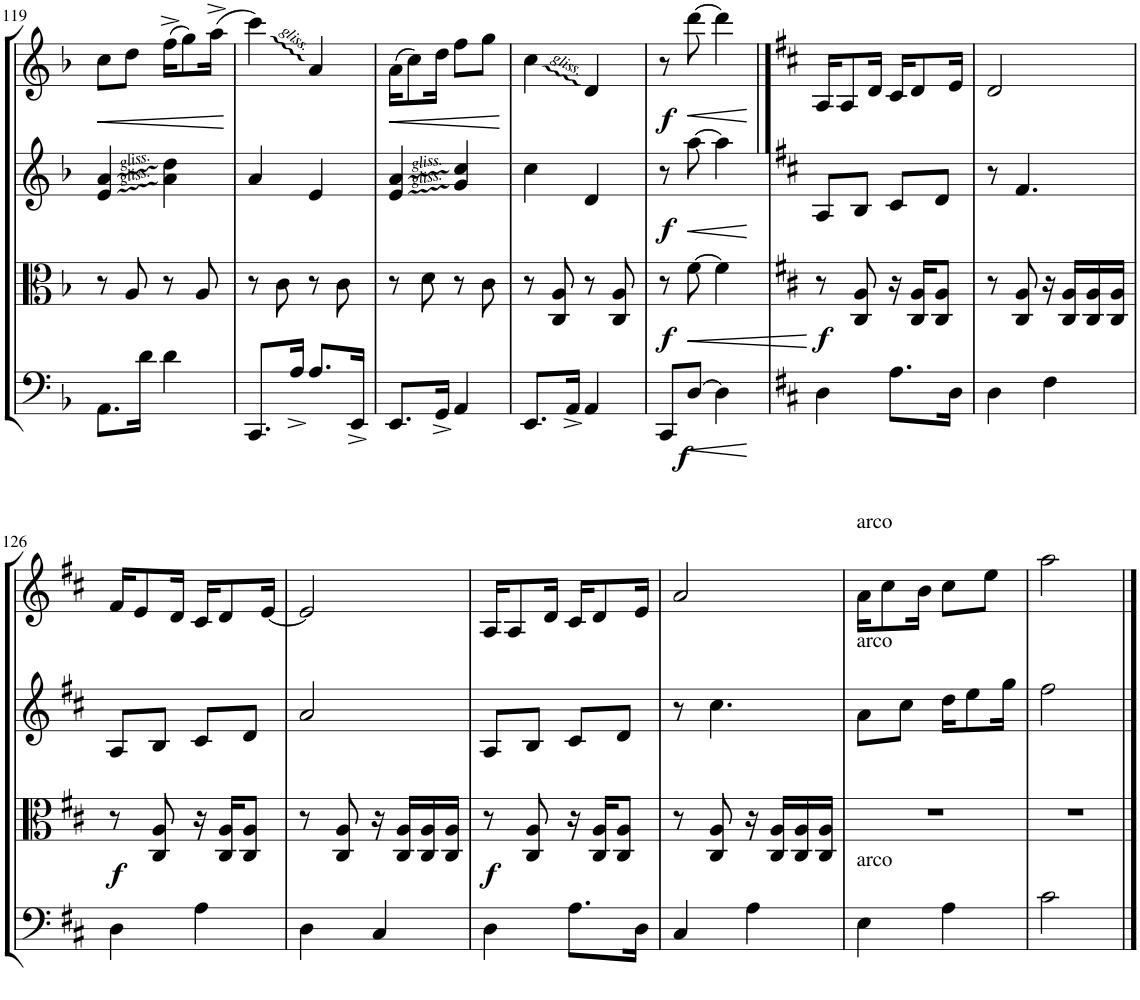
**kern	**dynam	**kern	**dynam	**kern	**dynam	**kern	**dynam
*part4	*part4	*part3	*part3	*part2	*part2	*part1	*part1
*staff4	*staff4	*staff3	*staff3	*staff2	*staff2	*staff1	*staff1
*I"Violoncello	*	*I"Viola	*	*I"Violin II	*	*I"Violin I	*
*I'Vc	*	*I'Vla	*	*I'Vln	*	*I'Vln	*
!!LO:PB:g=z
*clefF4	*	*clefC3	*	*clefG2	*	*clefG2	*
*k[b-]	*	*k[b-]	*	*k[b-]	*	*k[b-]	*
*M2/4	*	*M2/4	*	*M2/4	*	*M2/4	*
=119	=119	=119	=119	=119	=119	=119	=119
!	!	!	!	!	!	!	!LO:HP:b
8.AA\L	.	8r	.	4e/ 4a/	.	8cc\L	<
.	.	8A/	.	.	.	8dd\J	.
16d\Jk	.	.	.	.	.	.	.
4d\	.	8r	.	4a\ 4dd\	.	(16ff^\KL	.
.	.	.	.	.	.	8gg\)	.
.	.	8A/	.	.	.	.	.
.	.	.	.	.	.	(16aa^\Jk	.
.	.	.	.	.	.	.	[
=120	=120	=120	=120	=120	=120	=120	=120
8.CC/L	.	8r	.	4a/	.	4ccc\)	.
.	.	8c\	.	.	.	.	.
16A^/Jk	.	.	.	.	.	.	.
8.A/L	.	8r	.	4e/	.	4a/	.
.	.	8c\	.	.	.	.	.
16EE^/Jk	.	.	.	.	.	.	.
=121	=121	=121	=121	=121	=121	=121	=121
!	!	!	!	!	!	!	!LO:HP:b
8.EE/L	.	8r	.	4e/ 4a/	.	(16a\KL	<
.	.	.	.	.	.	8cc\)	.
.	.	8d\	.	.	.	.	.
16GG^/Jk	.	.	.	.	.	16dd\Jk	.
4AA/	.	8r	.	4g/ 4cc/	.	8ff\L	.
.	.	8c\	.	.	.	8gg\J	.
.	.	.	.	.	.	.	[
=122	=122	=122	=122	=122	=122	=122	=122
8.EE/L	.	8r	.	4cc\	.	4cc\	.
.	.	8C/ 8A/	.	.	.	.	.
16AA^/Jk	.	.	.	.	.	.	.
4AA/	.	8r	.	4d/	.	4d/	.
.	.	8C/ 8A/	.	.	.	.	.
=123	=123	=123	=123	=123	=123	=123	=123
!	!LO:DY:b	!	!LO:DY:b	!	!LO:DY:b	!	!LO:DY:b
8CC/L	f	8r	f	8r	f	8r	f
!	!LO:HP:b	!	!LO:HP:b	!	!LO:HP:b	!	!LO:HP:b
[8D/J	<	[8f\	<	[8aa\	<	[8ddd\	<
4D\]	.	4f\]	.	4aa\]	.	4ddd\]	.
.	[	.	[	.	[	.	[
==124	==124	==124	==124	==124	==124	==124	==124
*k[f#c#]	*	*k[f#c#]	*	*k[f#c#]	*	*k[f#c#]	*
!	!	!	!LO:DY:b	!	!	!	!
4D\	.	8r	f	8A/L	.	16A/KL	.
.	.	.	.	.	.	8A/	.
.	.	8C#/ 8A/	.	8B/J	.	.	.
.	.	.	.	.	.	16d/Jk	.
8.A\L	.	16r	.	8c#/L	.	16c#/KL	.
.	.	16C#/ 16A/KL	.	.	.	8d/	.
.	.	8C#/ 8A/J	.	8d/J	.	.	.
16D\Jk	.	.	.	.	.	16e/Jk	.
=125	=125	=125	=125	=125	=125	=125	=125
4D\	.	8r	.	8r	.	2d/	.
.	.	8C#/ 8A/	.	4.f#/	.	.	.
4F#\	.	16r	.	.	.	.	.
.	.	16C#/ 16A/LL	.	.	.	.	.
.	.	16C#/ 16A/	.	.	.	.	.
.	.	16C#/ 16A/JJ	.	.	.	.	.
!!LO:LB:g=z
=126	=126	=126	=126	=126	=126	=126	=126
!	!	!	!LO:DY:b	!	!	!	!
4D\	.	8r	f	8A/L	.	16f#/KL	.
.	.	.	.	.	.	8e/	.
.	.	8C#/ 8A/	.	8B/J	.	.	.
.	.	.	.	.	.	16d/Jk	.
4A\	.	16r	.	8c#/L	.	16c#/KL	.
.	.	16C#/ 16A/KL	.	.	.	8d/	.
.	.	8C#/ 8A/J	.	8d/J	.	.	.
.	.	.	.	.	.	[16e/Jk	.
=127	=127	=127	=127	=127	=127	=127	=127
4D\	.	8r	.	2a/	.	2e/]	.
.	.	8C#/ 8A/	.	.	.	.	.
4C#/	.	16r	.	.	.	.	.
.	.	16C#/ 16A/LL	.	.	.	.	.
.	.	16C#/ 16A/	.	.	.	.	.
.	.	16C#/ 16A/JJ	.	.	.	.	.
=128	=128	=128	=128	=128	=128	=128	=128
!	!	!	!LO:DY:b	!	!	!	!
4D\	.	8r	f	8A/L	.	16A/KL	.
.	.	.	.	.	.	8A/	.
.	.	8C#/ 8A/	.	8B/J	.	.	.
.	.	.	.	.	.	16d/Jk	.
8.A\L	.	16r	.	8c#/L	.	16c#/KL	.
.	.	16C#/ 16A/KL	.	.	.	8d/	.
.	.	8C#/ 8A/J	.	8d/J	.	.	.
16D\Jk	.	.	.	.	.	16e/Jk	.
=129	=129	=129	=129	=129	=129	=129	=129
4C#/	.	8r	.	8r	.	2a/	.
.	.	8C#/ 8A/	.	4.cc#\	.	.	.
4A\	.	16r	.	.	.	.	.
.	.	16C#/ 16A/LL	.	.	.	.	.
.	.	16C#/ 16A/	.	.	.	.	.
.	.	16C#/ 16A/JJ	.	.	.	.	.
=130	=130	=130	=130	=130	=130	=130	=130
!	!	!	!	!	!	!LO:TX:a:t=arco	!
!	!	!	!	!LO:TX:a:t=arco	!	!	!
!LO:TX:a:t=arco	!	!	!	!	!	!	!
4E\	.	2r	.	8a\L	.	16a\KL	.
.	.	.	.	.	.	8cc#\	.
.	.	.	.	8cc#\J	.	.	.
.	.	.	.	.	.	16b\Jk	.
4A\	.	.	.	16dd\KL	.	8cc#\L	.
.	.	.	.	8ee\	.	.	.
.	.	.	.	.	.	8ee\J	.
.	.	.	.	16gg\Jk	.	.	.
=131	=131	=131	=131	=131	=131	=131	=131
2c#\	.	2r	.	2ff#\	.	2aa\	.
==	==	==	==	==	==	==	==
*-	*-	*-	*-	*-	*-	*-	*-
